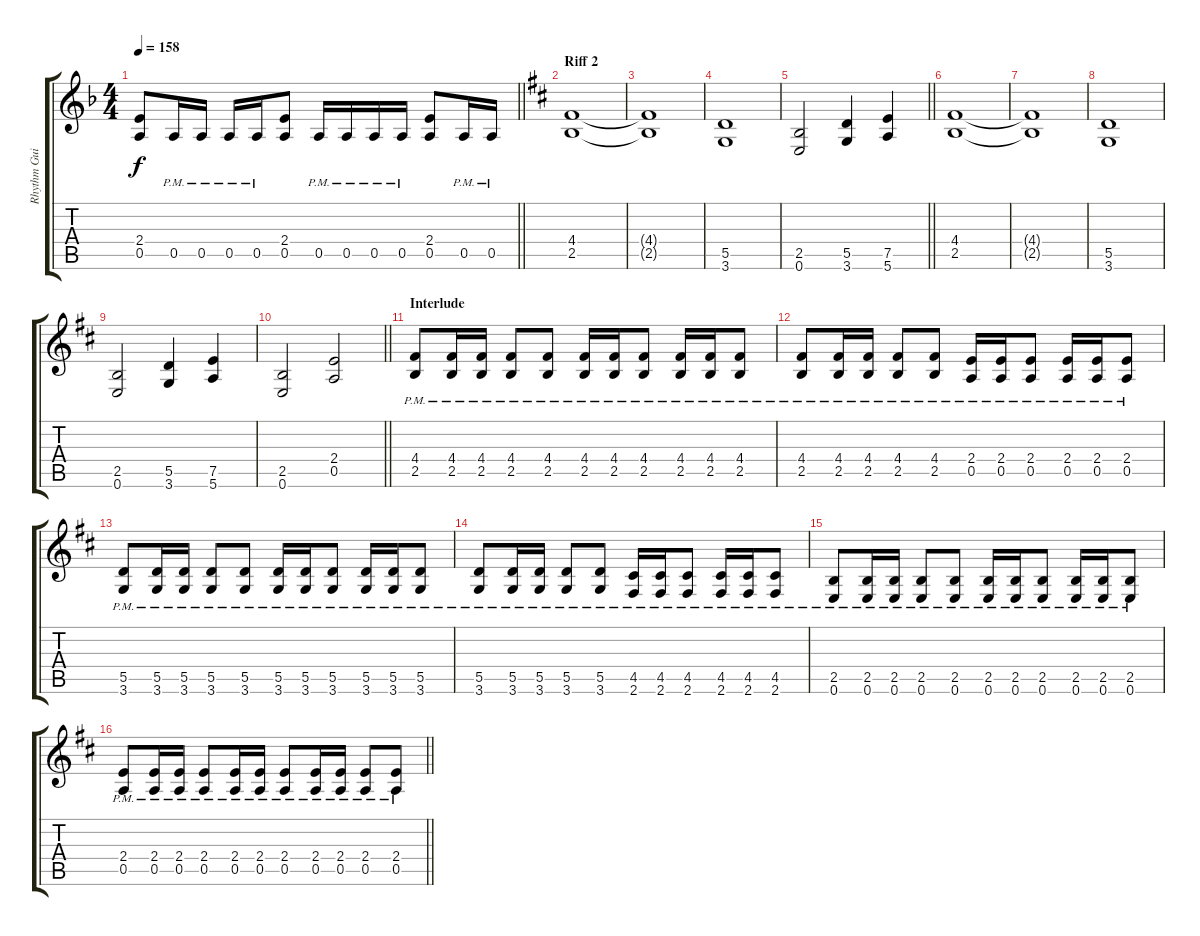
\track ("Rhythm Guitar 1: Thomas Eriksson" "Rhythm Gui") {instrument distortionguitar}
\staff {score tabs}
\tuning (E4 B3 G3 D3 A2 E2) {hide}
\ts (4 4)
\tempo 158
\clef g2
\barLineRight lightlight
\ks dminor
(2.4 0.5).8{dy f} 0.5{pm}.16 0.5{pm}.16 0.5{pm}.16 0.5{pm}.16 (2.4 0.5).8 0.5{pm}.16 0.5{pm}.16 0.5{pm}.16 0.5{pm}.16 (2.4 0.5).8 0.5{pm}.16 0.5{pm}.16 |
\section ("" "Riff 2")
\ks bminor
(4.4 2.5).1 |
(4.4{t} 2.5{t}).1 |
(5.5 3.6).1 |
\barLineRight lightlight
(2.5 0.6).2 (5.5 3.6).4 (7.5 5.6).4 |
(4.4 2.5).1 |
(4.4{t} 2.5{t}).1 |
(5.5 3.6).1 |
(2.5 0.6).2 (5.5 3.6).4 (7.5 5.6).4 |
\barLineRight lightlight
(2.5 0.6).2 (2.4 0.5).2 |
\section ("" "Interlude")
(4.4{pm} 2.5{pm}).8 (4.4{pm} 2.5{pm}).16 (4.4{pm} 2.5{pm}).16 (4.4{pm} 2.5{pm}).8 (4.4{pm} 2.5{pm}).8 (4.4{pm} 2.5{pm}).16 (4.4{pm} 2.5{pm}).16 (4.4{pm} 2.5{pm}).8 (4.4{pm} 2.5{pm}).16 (4.4{pm} 2.5{pm}).16 (4.4{pm} 2.5{pm}).8 |
(4.4{pm} 2.5{pm}).8 (4.4{pm} 2.5{pm}).16 (4.4{pm} 2.5{pm}).16 (4.4{pm} 2.5{pm}).8 (4.4{pm} 2.5{pm}).8 (2.4{pm} 0.5{pm}).16 (2.4{pm} 0.5{pm}).16 (2.4{pm} 0.5{pm}).8 (2.4{pm} 0.5{pm}).16 (2.4{pm} 0.5{pm}).16 (2.4{pm} 0.5{pm}).8 |
(5.5{pm} 3.6{pm}).8 (5.5{pm} 3.6{pm}).16 (5.5{pm} 3.6{pm}).16 (5.5{pm} 3.6{pm}).8 (5.5{pm} 3.6{pm}).8 (5.5{pm} 3.6{pm}).16 (5.5{pm} 3.6{pm}).16 (5.5{pm} 3.6{pm}).8 (5.5{pm} 3.6{pm}).16 (5.5{pm} 3.6{pm}).16 (5.5{pm} 3.6{pm}).8 |
(5.5{pm} 3.6{pm}).8 (5.5{pm} 3.6{pm}).16 (5.5{pm} 3.6{pm}).16 (5.5{pm} 3.6{pm}).8 (5.5{pm} 3.6{pm}).8 (4.5{pm} 2.6{pm}).16 (4.5{pm} 2.6{pm}).16 (4.5{pm} 2.6{pm}).8 (4.5{pm} 2.6{pm}).16 (4.5{pm} 2.6{pm}).16 (4.5{pm} 2.6{pm}).8 |
(2.5{pm} 0.6{pm}).8 (2.5{pm} 0.6{pm}).16 (2.5{pm} 0.6{pm}).16 (2.5{pm} 0.6{pm}).8 (2.5{pm} 0.6{pm}).8 (2.5{pm} 0.6{pm}).16 (2.5{pm} 0.6{pm}).16 (2.5{pm} 0.6{pm}).8 (2.5{pm} 0.6{pm}).16 (2.5{pm} 0.6{pm}).16 (2.5{pm} 0.6{pm}).8 |
\barLineRight lightlight
(2.4{pm} 0.5{pm}).8 (2.4{pm} 0.5{pm}).16 (2.4{pm} 0.5{pm}).16 (2.4{pm} 0.5{pm}).8 (2.4{pm} 0.5{pm}).16 (2.4{pm} 0.5{pm}).16 (2.4{pm} 0.5{pm}).8 (2.4{pm} 0.5{pm}).16 (2.4{pm} 0.5{pm}).16 (2.4{pm} 0.5{pm}).8 (2.4{pm} 0.5{pm}).8
